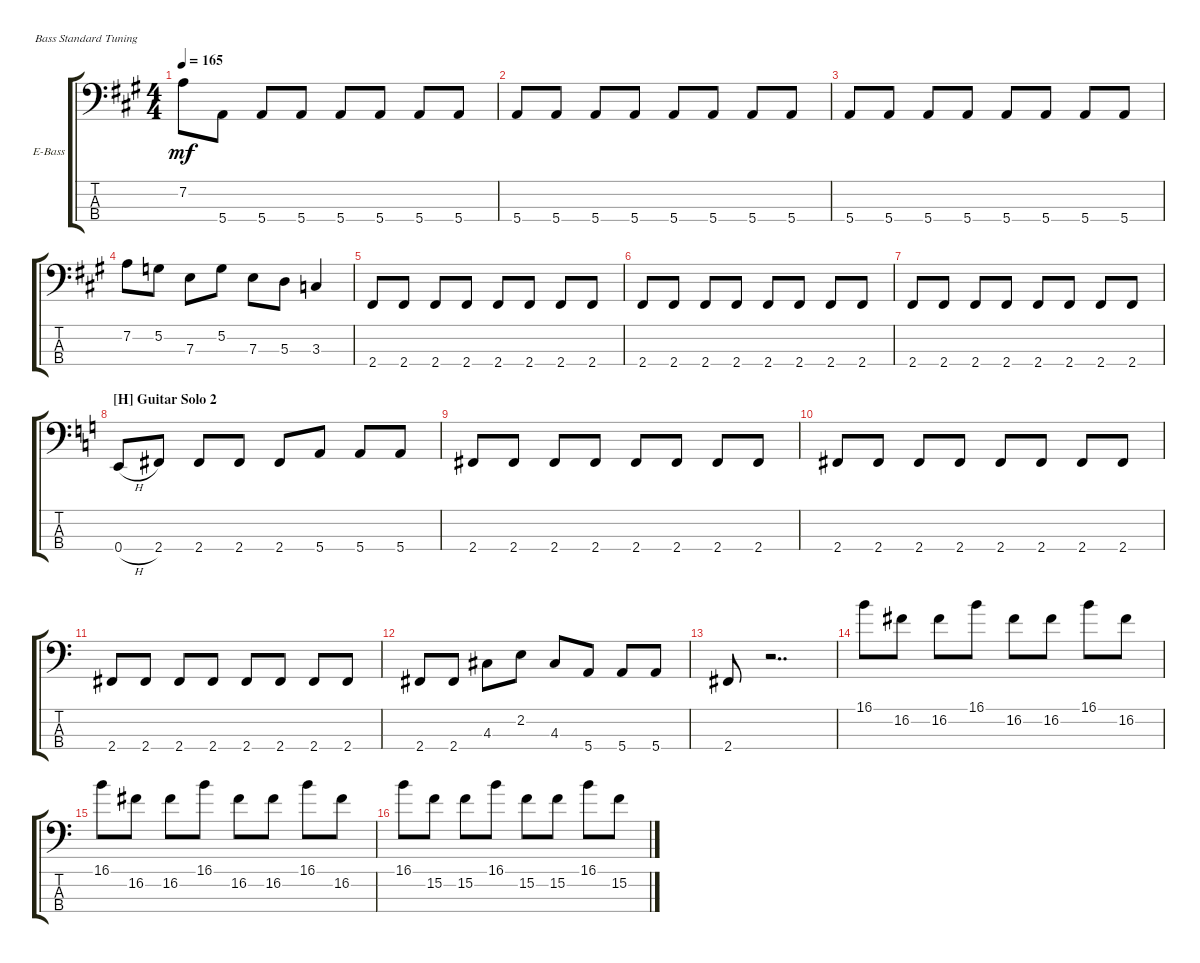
\bracketExtendMode groupsimilarinstruments
\firstSystemTrackNameOrientation horizontal
\otherSystemsTrackNameOrientation horizontal
\track ("Bass 1" "E-Bass") {instrument acousticgrandpiano}
\staff {score tabs}
\tuning (G2 D2 A1 E1)
\displaytranspose 12
\ts (4 4)
\tempo 165
\clef f4
\ks a
7.2{t}.8{dy mf} 5.4.8 5.4.8 5.4.8 5.4.8 5.4.8 5.4.8 5.4.8 |
5.4.8 5.4.8 5.4.8 5.4.8 5.4.8 5.4.8 5.4.8 5.4.8 |
5.4.8 5.4.8 5.4.8 5.4.8 5.4.8 5.4.8 5.4.8 5.4.8 |
7.2.8 5.2.8 7.3.8 5.2.8 7.3.8 5.3.8 3.3.4 |
2.4.8 2.4.8 2.4.8 2.4.8 2.4.8 2.4.8 2.4.8 2.4.8 |
2.4.8 2.4.8 2.4.8 2.4.8 2.4.8 2.4.8 2.4.8 2.4.8 |
2.4.8 2.4.8 2.4.8 2.4.8 2.4.8 2.4.8 2.4.8 2.4.8 |
\section ("H" "Guitar Solo 2")
\ks c
0.4{h}.8 2.4.8 2.4.8 2.4.8 2.4.8 5.4.8 5.4.8 5.4.8 |
2.4.8 2.4.8 2.4.8 2.4.8 2.4.8 2.4.8 2.4.8 2.4.8 |
2.4.8 2.4.8 2.4.8 2.4.8 2.4.8 2.4.8 2.4.8 2.4.8 |
2.4.8 2.4.8 2.4.8 2.4.8 2.4.8 2.4.8 2.4.8 2.4.8 |
2.4.8 2.4.8 4.3.8 2.2.8 4.3.8 5.4.8 5.4.8 5.4.8 |
2.4.8 r.2{dd} |
16.1.8 16.2.8 16.2.8 16.1.8 16.2.8 16.2.8 16.1.8 16.2.8 |
16.1.8 16.2.8 16.2.8 16.1.8 16.2.8 16.2.8 16.1.8 16.2.8 |
16.1.8 15.2.8 15.2.8 16.1.8 15.2.8 15.2.8 16.1.8 15.2.8
